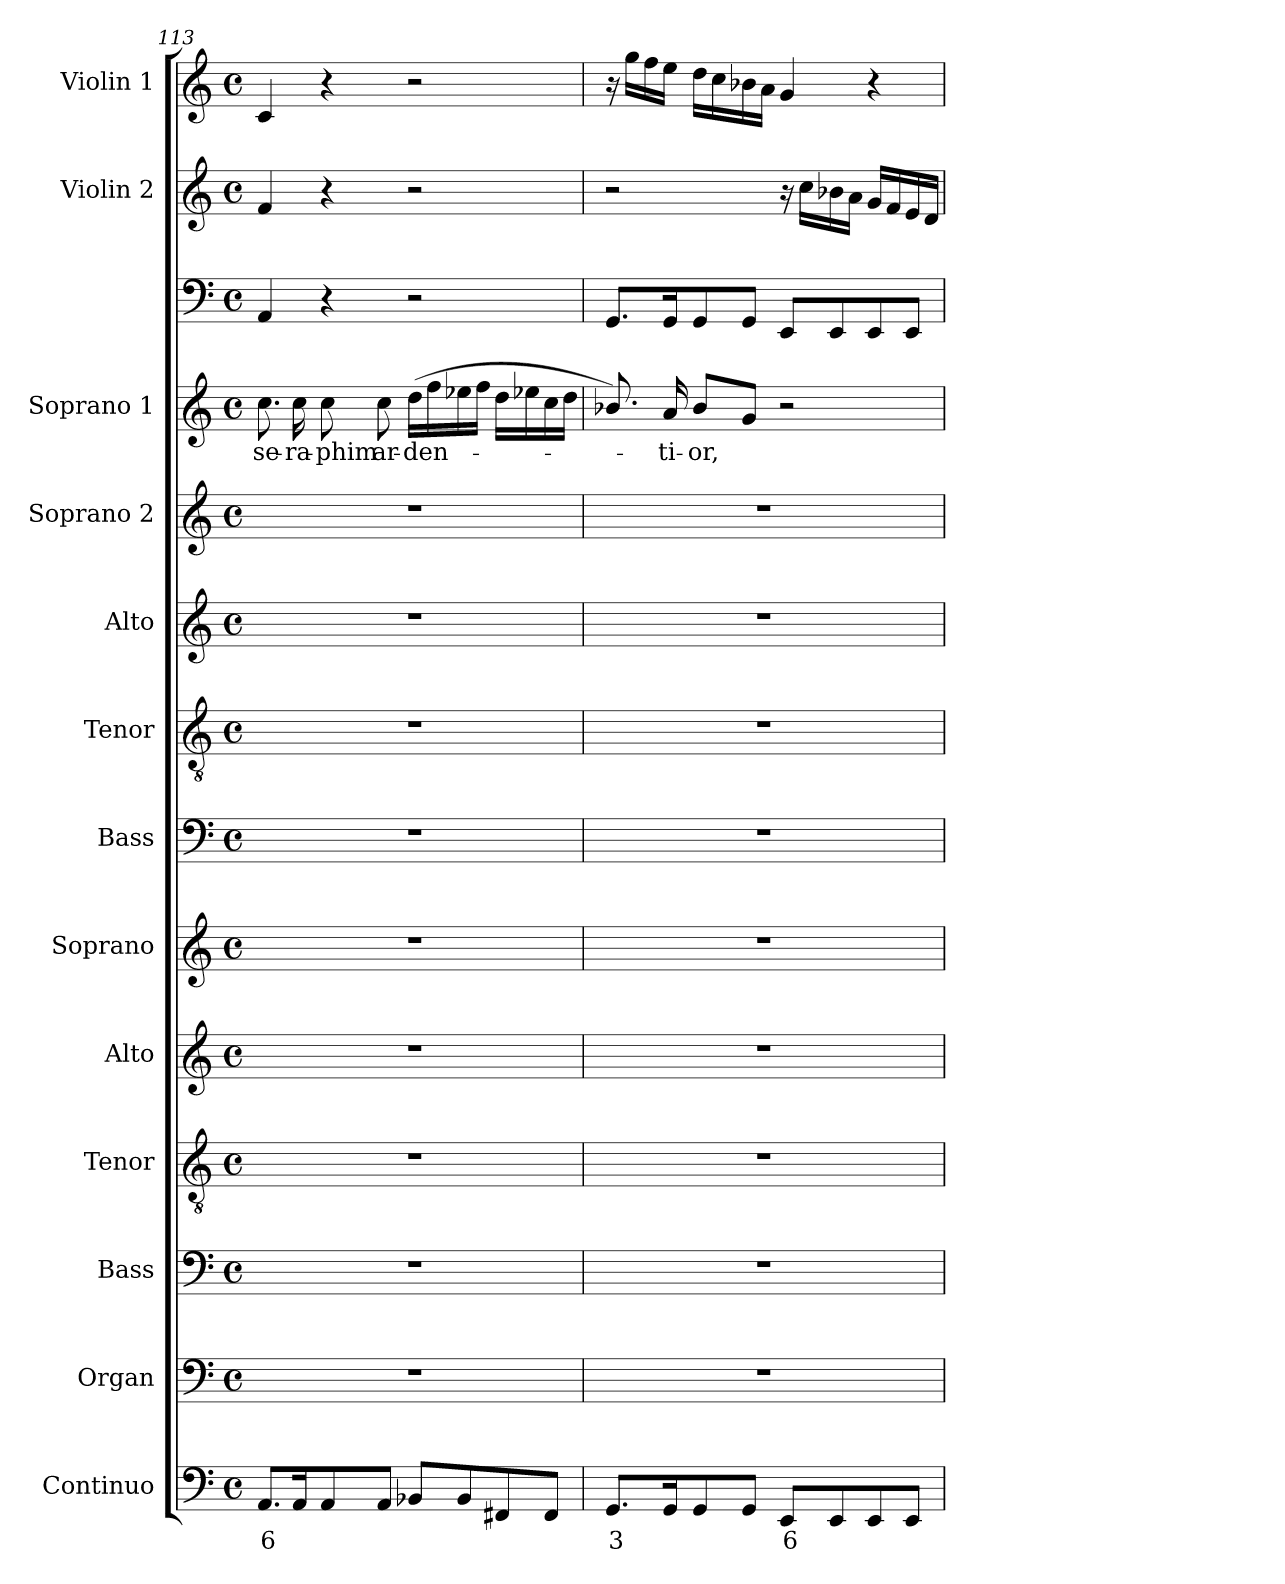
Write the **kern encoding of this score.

**kern	**text	**kern	**kern	**kern	**kern	**kern	**kern	**kern	**kern	**kern	**kern	**text	**kern	**kern	**kern
*part14	*part14	*part13	*part12	*part11	*part10	*part9	*part8	*part7	*part6	*part5	*part4	*part4	*part3	*part2	*part1
*staff14	*staff14	*staff13	*staff12	*staff11	*staff10	*staff9	*staff8	*staff7	*staff6	*staff5	*staff4	*staff4	*staff3	*staff2	*staff1
*I"Continuo	*	*I"Organ	*I"Bass	*I"Tenor	*I"Alto	*I"Soprano	*I"Bass	*I"Tenor	*I"Alto	*I"Soprano 2	*I"Soprano 1	*	*I""Acc. to violins"	*I"Violin 2	*I"Violin 1
*I'Cont.	*	*I'Org.	*I'B.	*I'T.	*I'A.	*I'S.	*I'B.	*I'T.	*I'A.	*I'S2.	*I'S1.	*	*I'Ac to violins.	*I'Vln. 2	*I'Vln. 1
!!LO:LB:g=z
*clefF4	*	*clefF4	*clefF4	*clefGv2	*clefG2	*clefG2	*clefF4	*clefGv2	*clefG2	*clefG2	*clefG2	*	*clefF4	*clefG2	*clefG2
*	*	*	*	*ITrd7c12	*	*	*	*ITrd7c12	*	*	*	*	*	*	*
*k[]	*	*k[]	*k[]	*k[]	*k[]	*k[]	*k[]	*k[]	*k[]	*k[]	*k[]	*	*k[]	*k[]	*k[]
*C:	*	*C:	*C:	*C:	*C:	*C:	*C:	*C:	*C:	*C:	*C:	*	*C:	*C:	*C:
*M4/4	*	*M4/4	*M4/4	*M4/4	*M4/4	*M4/4	*M4/4	*M4/4	*M4/4	*M4/4	*M4/4	*	*M4/4	*M4/4	*M4/4
*met(c)	*	*met(c)	*met(c)	*met(c)	*met(c)	*met(c)	*met(c)	*met(c)	*met(c)	*met(c)	*met(c)	*	*met(c)	*met(c)	*met(c)
=113	=113	=113	=113	=113	=113	=113	=113	=113	=113	=113	=113	=113	=113	=113	=113
!	!LO:LY:b:color=#000000	!	!	!	!	!	!	!	!	!	!	!	!	!	!
!	!	!	!	!	!	!	!	!	!	!	!	!LO:LY:b:color=#000000	!	!	!
8.AAi/L	6	1r	1r	1r	1r	1r	1r	1r	1r	1r	8.cci\	se-	4AAi/	4fi/	4ci/
!	!	!	!	!	!	!	!	!	!	!	!	!LO:LY:b:color=#000000	!	!	!
16AAi/k	.	.	.	.	.	.	.	.	.	.	16cci\	-ra-	.	.	.
!	!	!	!	!	!	!	!	!	!	!	!	!LO:LY:b:color=#000000	!	!	!
8AAi/	.	.	.	.	.	.	.	.	.	.	8cci\	-phim	4r	4r	4r
!	!	!	!	!	!	!	!	!	!	!	!	!LO:LY:b:color=#000000	!	!	!
8AAi/J	.	.	.	.	.	.	.	.	.	.	8cci\	ar-	.	.	.
!	!	!	!	!	!	!	!	!	!	!	!	!LO:LY:b:color=#000000	!	!	!
8BB-Xi/L	.	.	.	.	.	.	.	.	.	.	(16ddi\LL	-den-	2r	2r	2r
.	.	.	.	.	.	.	.	.	.	.	16ffi\	.	.	.	.
8BB-i/	.	.	.	.	.	.	.	.	.	.	16ee-i\	.	.	.	.
.	.	.	.	.	.	.	.	.	.	.	16ffi\JJ	.	.	.	.
8FF#Xi/	.	.	.	.	.	.	.	.	.	.	16ddi\LL	.	.	.	.
.	.	.	.	.	.	.	.	.	.	.	16ee-Xi\	.	.	.	.
8FF#i/J	.	.	.	.	.	.	.	.	.	.	16cci\	.	.	.	.
.	.	.	.	.	.	.	.	.	.	.	16ddi\JJ	.	.	.	.
=114	=114	=114	=114	=114	=114	=114	=114	=114	=114	=114	=114	=114	=114	=114	=114
!	!LO:LY:b:color=#000000	!	!	!	!	!	!	!	!	!	!	!	!	!	!
8.GGi/L	3	1r	1r	1r	1r	1r	1r	1r	1r	1r	8.b-Xi/)	.	8.GGi/L	2r	16r
.	.	.	.	.	.	.	.	.	.	.	.	.	.	.	16ggi\LL
.	.	.	.	.	.	.	.	.	.	.	.	.	.	.	16ffi\
!	!	!	!	!	!	!	!	!	!	!	!	!LO:LY:b:color=#000000	!	!	!
16GGi/k	.	.	.	.	.	.	.	.	.	.	16ai/	-ti-	16GGi/k	.	16eei\JJ
!	!	!	!	!	!	!	!	!	!	!	!	!LO:LY:b:color=#000000	!	!	!
8GGi/	.	.	.	.	.	.	.	.	.	.	8b-i/L	-or,	8GGi/	.	16ddi\LL
.	.	.	.	.	.	.	.	.	.	.	.	.	.	.	16cci\
8GGi/J	.	.	.	.	.	.	.	.	.	.	8gi/J	.	8GGi/J	.	16b-i\
.	.	.	.	.	.	.	.	.	.	.	.	.	.	.	16ai\JJ
!	!LO:LY:b:color=#000000	!	!	!	!	!	!	!	!	!	!	!	!	!	!
8EEi/L	6	.	.	.	.	.	.	.	.	.	2r	.	8EEi/L	16r	4gi/
.	.	.	.	.	.	.	.	.	.	.	.	.	.	16cci\LL	.
8EEi/	.	.	.	.	.	.	.	.	.	.	.	.	8EEi/	16b-Xi\	.
.	.	.	.	.	.	.	.	.	.	.	.	.	.	16ai\JJ	.
8EEi/	.	.	.	.	.	.	.	.	.	.	.	.	8EEi/	16gi/LL	4r
.	.	.	.	.	.	.	.	.	.	.	.	.	.	16fi/	.
8EEi/J	.	.	.	.	.	.	.	.	.	.	.	.	8EEi/J	16ei/	.
.	.	.	.	.	.	.	.	.	.	.	.	.	.	16di/JJ	.
=	=	=	=	=	=	=	=	=	=	=	=	=	=	=	=
*-	*-	*-	*-	*-	*-	*-	*-	*-	*-	*-	*-	*-	*-	*-	*-
